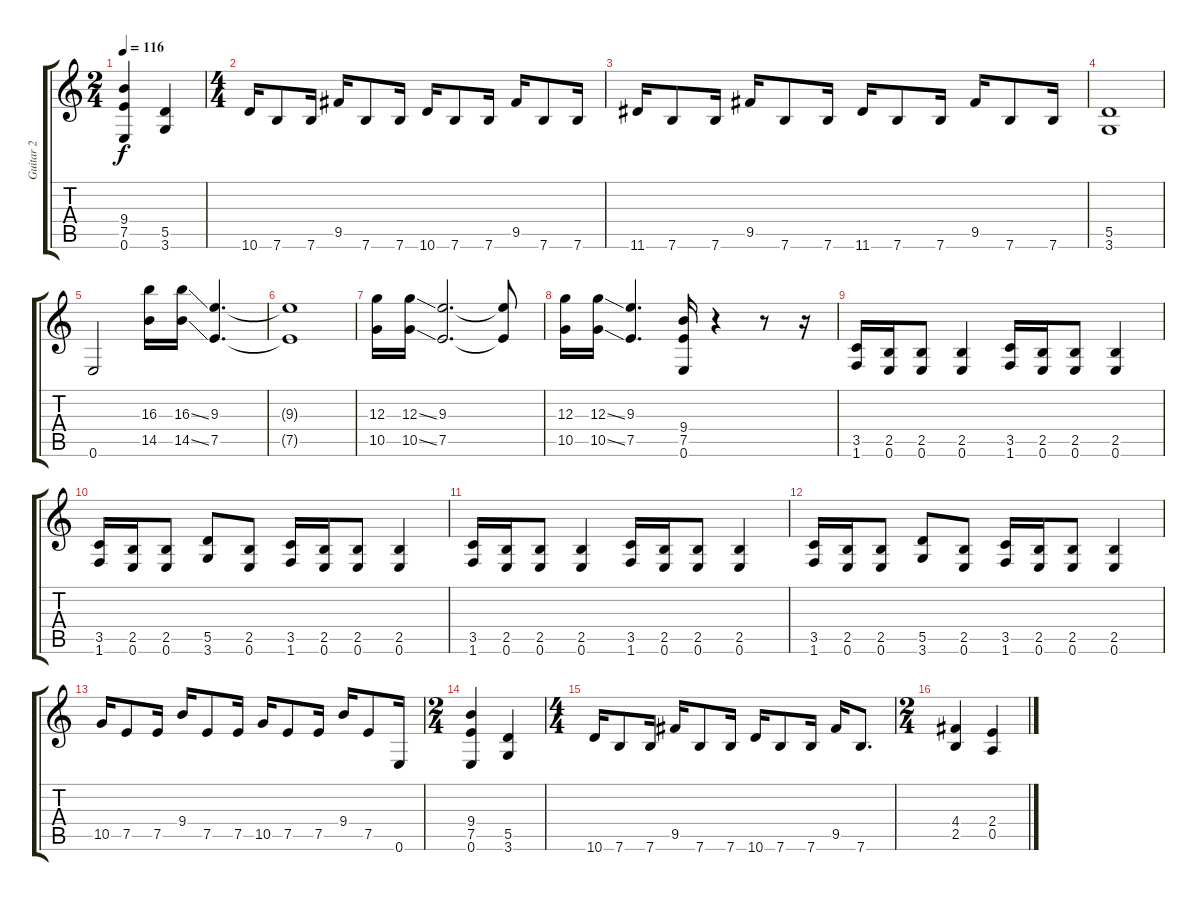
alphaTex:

\track ("Guitar 2" "Guitar 2") {instrument distortionguitar}
\staff {score tabs}
\tuning (E4 B3 G3 D3 A2 E2) {hide}
\ts (2 4)
\tempo 116
\clef g2
\ks c
(9.4 7.5 0.6).4{dy f} (5.5 3.6).4 |
\ts (4 4)
10.6.16 7.6.8 7.6.16 9.5.16 7.6.8 7.6.16 10.6.16 7.6.8 7.6.16 9.5.16 7.6.8 7.6.16 |
11.6.16 7.6.8 7.6.16 9.5.16 7.6.8 7.6.16 11.6.16 7.6.8 7.6.16 9.5.16 7.6.8 7.6.16 |
(5.5 3.6).1 |
0.6.2 (16.3 14.5).16 (16.3{ss} 14.5{ss}).16 (9.3 7.5).4{d} |
(9.3{t} 7.5{t}).1 |
(12.3 10.5).16 (12.3{ss} 10.5{ss}).16 (9.3 7.5).2{d} (9.3{t} 7.5{t}).8 |
(12.3 10.5).16 (12.3{ss} 10.5{ss}).16 (9.3 7.5).4{d} (9.4 7.5 0.6).16 r.4 r.8 r.16 |
(3.5 1.6).16 (2.5 0.6).16 (2.5 0.6).8 (2.5 0.6).4 (3.5 1.6).16 (2.5 0.6).16 (2.5 0.6).8 (2.5 0.6).4 |
(3.5 1.6).16 (2.5 0.6).16 (2.5 0.6).8 (5.5 3.6).8 (2.5 0.6).8 (3.5 1.6).16 (2.5 0.6).16 (2.5 0.6).8 (2.5 0.6).4 |
(3.5 1.6).16 (2.5 0.6).16 (2.5 0.6).8 (2.5 0.6).4 (3.5 1.6).16 (2.5 0.6).16 (2.5 0.6).8 (2.5 0.6).4 |
(3.5 1.6).16 (2.5 0.6).16 (2.5 0.6).8 (5.5 3.6).8 (2.5 0.6).8 (3.5 1.6).16 (2.5 0.6).16 (2.5 0.6).8 (2.5 0.6).4 |
10.5.16 7.5.8 7.5.16 9.4.16 7.5.8 7.5.16 10.5.16 7.5.8 7.5.16 9.4.16 7.5.8 0.6.16 |
\ts (2 4)
(9.4 7.5 0.6).4 (5.5 3.6).4 |
\ts (4 4)
10.6.16 7.6.8 7.6.16 9.5.16 7.6.8 7.6.16 10.6.16 7.6.8 7.6.16 9.5.16 7.6.8{d} |
\ts (2 4)
(4.4 2.5).4 (2.4 0.5).4
